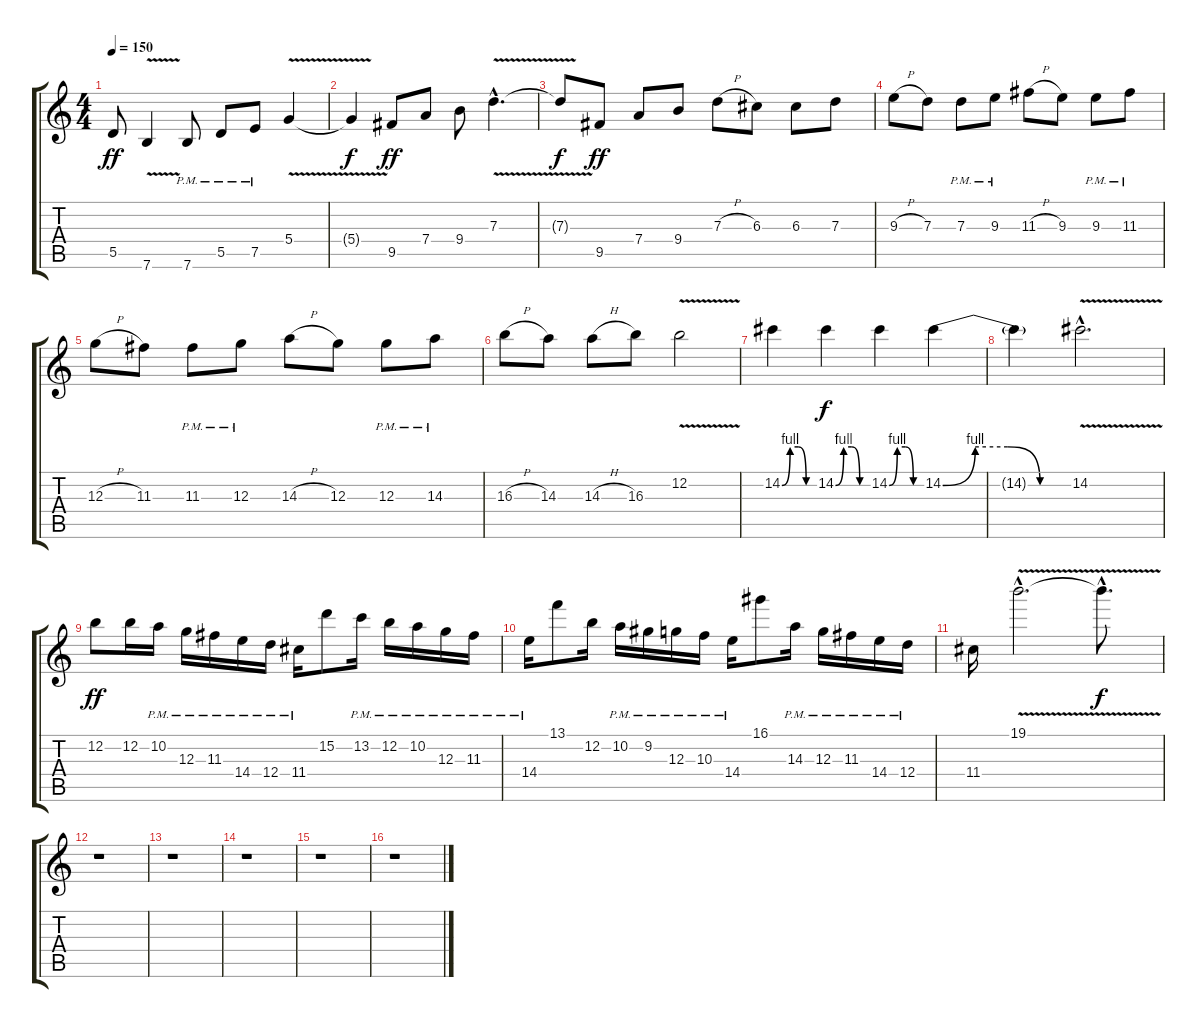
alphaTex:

\track "" {instrument distortionguitar}
\staff {score tabs}
\tuning (E4 B3 G3 D3 A2 E2) {hide}
\ts (4 4)
\tempo 150
\clef g2
\ks c
5.5.8{dy ff} 7.6{v}.4 7.6{pm}.8 5.5{pm}.8 7.5{pm}.8 5.4{v}.4 |
5.4{t}.4{dy f} 9.5.8{dy ff} 7.4.8 9.4.8 7.3{v hac}.4{d} |
7.3{t}.8{dy f} 9.5.8{dy ff} 7.4.8 9.4.8 7.3{h}.8 6.3.8 6.3.8 7.3.8 |
9.3{h}.8 7.3.8 7.3{pm}.8 9.3{pm}.8 11.3{h}.8 9.3.8 9.3{pm}.8 11.3{pm}.8 |
12.3{h}.8 11.3.8 11.3{pm}.8 12.3{pm}.8 14.3{h}.8 12.3.8 12.3{pm}.8 14.3{pm}.8 |
16.3{h}.8 14.3.8 14.3{h}.8 16.3.8 12.2{v}.2 |
14.2{be (custom 0 0 15 4 30 4 45 0 60 0)}.4 14.2{be (custom 0 0 15 4 30 4 45 0 60 0)}.4{dy f} 14.2{be (custom 0 0 15 4 30 4 45 0 60 0)}.4 14.2{be (custom 0 0 15 4 30 4 45 0 60 0)}.4 |
14.2{t}.4 14.2{v hac}.2{d} |
12.2.8{dy ff} 12.2.16 10.2{pm}.16 12.3{pm}.16 11.3{pm}.16 14.4{pm}.16 12.4{pm}.16 11.4{pm}.16 15.2.8 13.2{pm}.16 12.2{pm}.16 10.2{pm}.16 12.3{pm}.16 11.3{pm}.16 |
14.4{pm}.16 13.1.8 12.2.16 10.2{pm}.16 9.2{pm}.16 12.3{pm}.16 10.3{pm}.16 14.4{pm}.16 16.1.8 14.3{pm}.16 12.3{pm}.16 11.3{pm}.16 14.4{pm}.16 12.4{pm}.16 |
11.4.16 19.1{v hac}.2{d} 19.1{hac t}.8{d dy f} |
r.1 |
r.1 |
r.1 |
r.1 |
r.1
